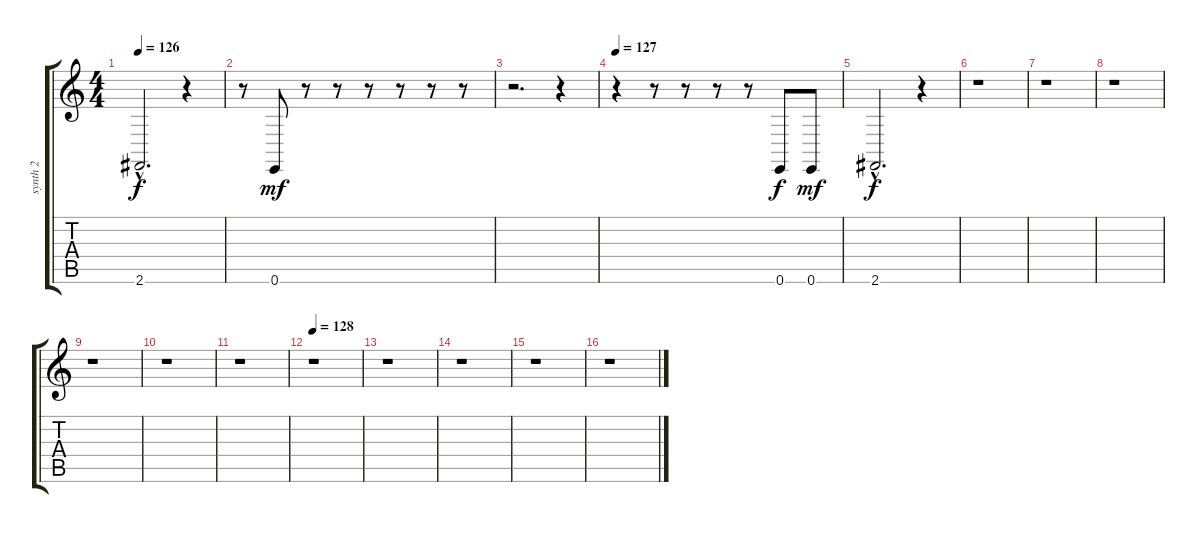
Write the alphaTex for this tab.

\track ("synth 2 " "synth 2 ") {instrument lead8bassandlead}
\staff {score tabs}
\tuning (E4 B3 G3 D3 A2 E2) {hide}
\ts (4 4)
\tempo 126
\clef g2
\ks c
2.6{hac}.2{d dy f} r.4 |
r.8 0.6.8{dy mf} r.8 r.8 r.8 r.8 r.8 r.8 |
r.2{d} r.4 |
\tempo 127
r.4 r.8 r.8 r.8 r.8 0.6.8{dy f} 0.6.8{dy mf} |
2.6{hac}.2{d dy f} r.4 |
r.1 |
r.1 |
r.1 |
r.1 |
r.1 |
r.1 |
\tempo 128
r.1 |
r.1 |
r.1 |
r.1 |
r.1
